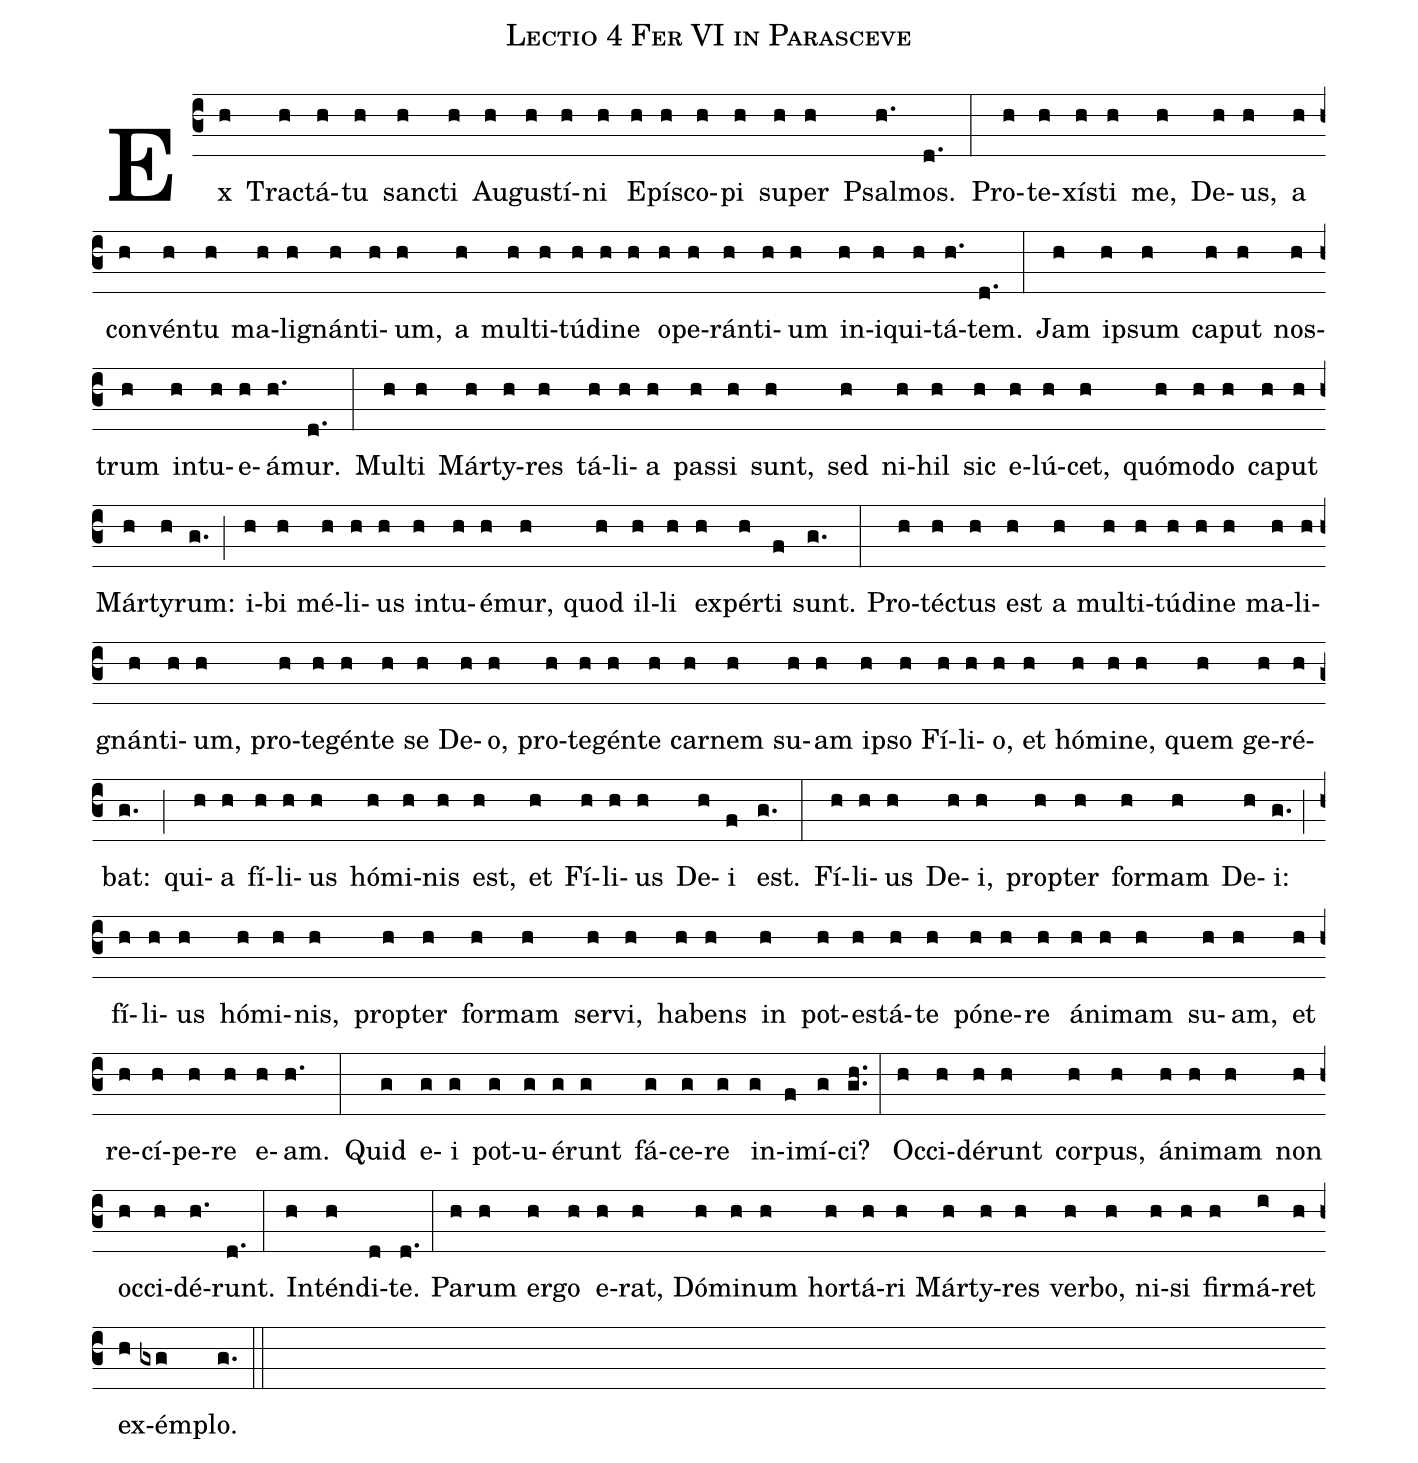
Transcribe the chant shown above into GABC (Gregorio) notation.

name: Lectio 4 Fer VI in Parasceve;
%%
(c3) Ex(h) Tra(h)ctá(h)tu(h) sanc(h)ti(h) Au(h)gu(h)stí(h)ni(h) E(h)pí(h)sco(h)pi(h) su(h)per(h) Psal(h.)mos.(d.) (:) Pro(h)te(h)xí(h)sti(h) me,(h) De(h)us,(h) a(h) con(h)vén(h)tu(h) ma(h)li(h)gnán(h)ti(h)um,(h) a(h) mul(h)ti(h)tú(h)di(h)ne(h) o(h)pe(h)rán(h)ti(h)um(h) in(h)i(h)qui(h)tá(h.)tem.(d.) (:) Jam(h) ip(h)sum(h) ca(h)put(h) nos(h)trum(h) in(h)tu(h)e(h)á(h.)mur.(d.) (:) Mul(h)ti(h) Már(h)ty(h)res(h) tá(h)li(h)a(h) pas(h)si(h) sunt,(h) sed(h) ni(h)hil(h) sic(h) e(h)lú(h)cet,(h) quó(h)mo(h)do(h) ca(h)put(h) Már(h)ty(h)rum:(g.) (;) i(h)bi(h) mé(h)li(h)us(h) in(h)tu(h)é(h)mur,(h) quod(h) il(h)li(h) ex(h)pér(h)ti(f) sunt.(g.) (:) Pro(h)téc(h)tus(h) est(h) a(h) mul(h)ti(h)tú(h)di(h)ne(h) ma(h)li(h)gnán(h)ti(h)um,(h) pro(h)te(h)gén(h)te(h) se(h) De(h)o,(h) pro(h)te(h)gén(h)te(h) car(h)nem(h) su(h)am(h) ip(h)so(h) Fí(h)li(h)o,(h) et(h) hó(h)mi(h)ne,(h) quem(h) ge(h)ré(h)bat:(g.) (;) qui(h)a(h) fí(h)li(h)us(h) hó(h)mi(h)nis(h) est,(h) et(h) Fí(h)li(h)us(h) De(h)i(f) est.(g.) (:) Fí(h)li(h)us(h) De(h)i,(h) prop(h)ter(h) for(h)mam(h) De(h)i:(g.) (;) fí(h)li(h)us(h) hó(h)mi(h)nis,(h) prop(h)ter(h) for(h)mam(h) ser(h)vi,(h) ha(h)bens(h) in(h) pot(h)es(h)tá(h)te(h) pó(h)ne(h)re(h) á(h)ni(h)mam(h) su(h)am,(h) et(h) re(h)cí(h)pe(h)re(h) e(h)am.(h.) (:) Quid(g) e(g)i(g) pot(g)u(g)é(g)runt(g) fá(g)ce(g)re(g) in(g)i(f)mí(g)ci?(gh..) (:) Oc(h)ci(h)dé(h)runt(h) cor(h)pus,(h) á(h)ni(h)mam(h) non(h) oc(h)ci(h)dé(h.)runt.(d.) (:) In(h)tén(h)di(d)te.(d.) (:) Pa(h)rum(h) er(h)go(h) e(h)rat,(h) Dó(h)mi(h)num(h) hor(h)tá(h)ri(h) Már(h)ty(h)res(h) ver(h)bo,(h) ni(h)si(h) fir(h)má(i)ret(h) ex(h)ém(gxg)plo.(g.) (::)
